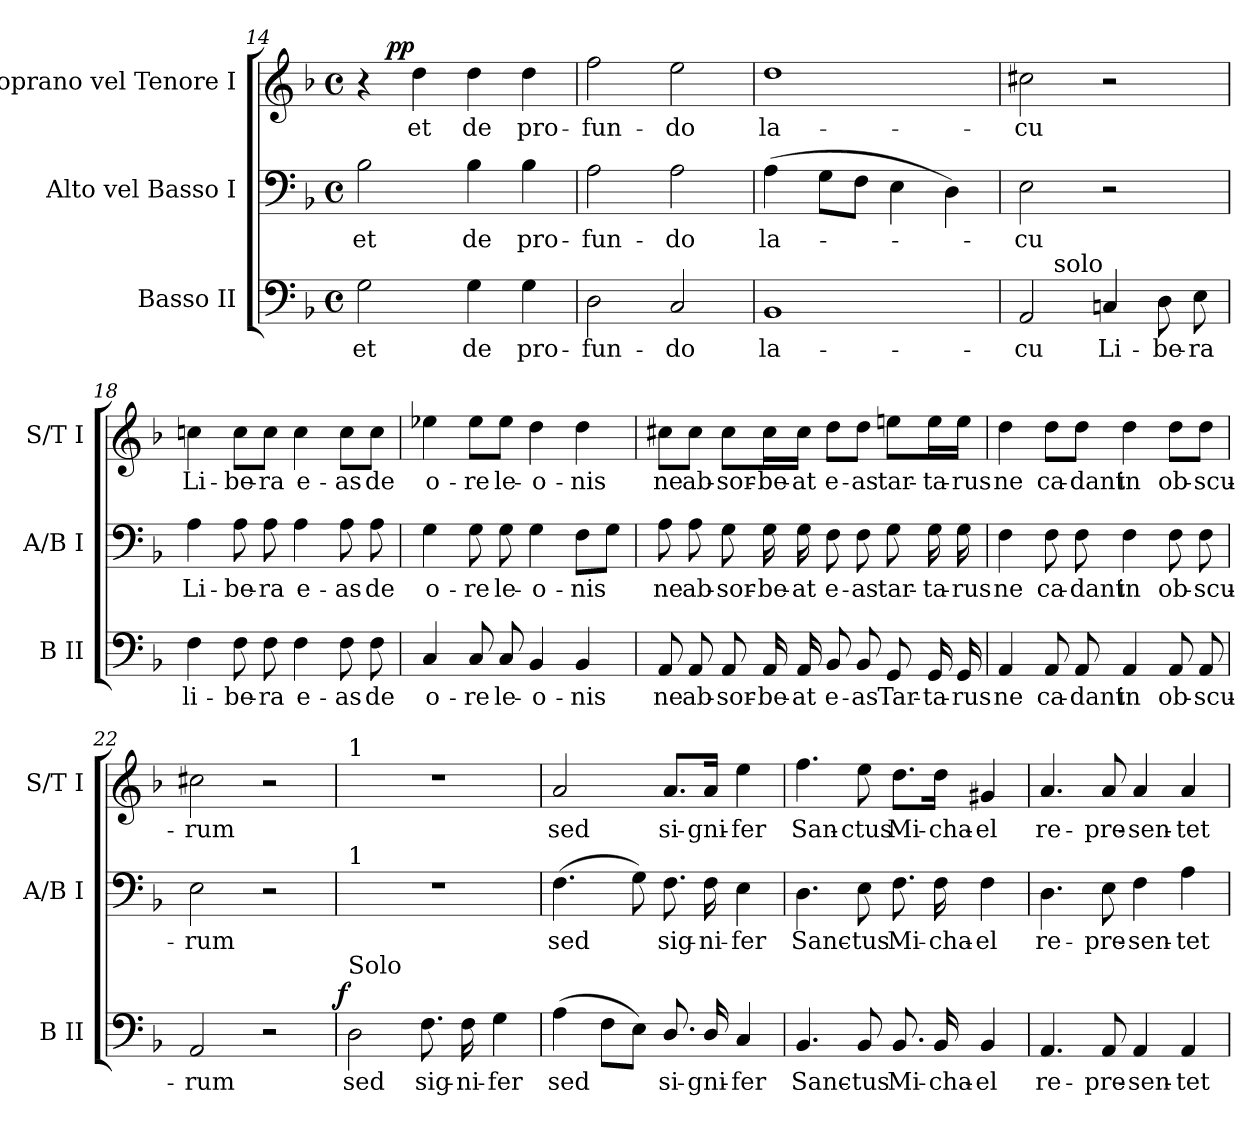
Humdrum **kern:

**kern	**text	**dynam	**kern	**text	**kern	**text	**dynam
*part3	*part3	*part3	*part2	*part2	*part1	*part1	*part1
*staff3	*staff3	*staff3	*staff2	*staff2	*staff1	*staff1	*staff1
*I"Basso II	*	*	*I"Alto vel Basso I	*	*I"Soprano vel Tenore I	*	*
*I'B II	*	*	*I'A/B I	*	*I'S/T I	*	*
*clefF4	*	*	*clefF4	*	*clefG2	*	*
*	*	*	*	*	*ITrd7c12	*	*
*k[b-]	*	*	*k[b-]	*	*k[b-]	*	*
*M4/4	*	*	*M4/4	*	*M4/4	*	*
*met(c)	*	*	*met(c)	*	*met(c)	*	*
=14	=14	=14	=14	=14	=14	=14	=14
2G\	et	.	2B-\	et	4r	.	.
!	!	!	!	!	!	!	!LO:DY:a:rj
.	.	.	.	.	4d\	et	pp
4G\	de	.	4B-\	de	4d\	de	.
4G\	pro-	.	4B-\	pro-	4d\	pro-	.
=15	=15	=15	=15	=15	=15	=15	=15
2D\	-fun-	.	2A\	-fun-	2f\	-fun-	.
2C/	-do	.	2A\	-do	2e\	-do	.
=16	=16	=16	=16	=16	=16	=16	=16
1BB-/	la-	.	(4A\	la-	1d/	la-	.
.	.	.	8G\L	.	.	.	.
.	.	.	8F\J	.	.	.	.
.	.	.	4E\	.	.	.	.
.	.	.	4D\)	.	.	.	.
=17	=17	=17	=17	=17	=17	=17	=17
2AA/	-cu	.	2E\	-cu	2c#X\	-cu	.
!LO:TX:a:rj:t=solo	!	!	!	!	!	!	!
4Cn/	Li-	.	2r	.	2r	.	.
8D\	-be-	.	.	.	.	.	.
8E\	-ra	.	.	.	.	.	.
=18	=18	=18	=18	=18	=18	=18	=18
4F\	li-	.	4A\	Li-	4cn\	Li-	.
8F\	-be-	.	8A\	-be-	8c\L	-be-	.
8F\	-ra	.	8A\	-ra	8c\J	-ra	.
4F\	e-	.	4A\	e-	4c\	e-	.
8F\	-as	.	8A\	-as	8c\L	-as	.
8F\	de	.	8A\	de	8c\J	de	.
=19	=19	=19	=19	=19	=19	=19	=19
4C/	o-	.	4G\	o-	4e-X\	o-	.
8C/	-re	.	8G\	-re	8e-\L	-re	.
8C/	le-	.	8G\	le-	8e-\J	le-	.
4BB-/	-o-	.	4G\	-o-	4d\	-o-	.
4BB-/	-nis	.	8F\L	-nis	4d\	-nis	.
.	.	.	8G\J	.	.	.	.
=20	=20	=20	=20	=20	=20	=20	=20
8AA/	ne	.	8A\	ne	8c#X\L	ne	.
8AA/	ab-	.	8A\	ab-	8c#\J	ab-	.
8AA/	-sor-	.	8G\	-sor-	8c#\L	-sor-	.
16AA/	-be-	.	16G\	-be-	16c#\L	-be-	.
16AA/	-at	.	16G\	-at	16c#\JJ	-at	.
8BB-/	e-	.	8F\	e-	8d\L	e-	.
8BB-/	-as	.	8F\	-as	8d\J	-as	.
8GG/	Tar-	.	8G\	tar-	8en\L	tar-	.
16GG/	-ta-	.	16G\	-ta-	16e\L	-ta-	.
16GG/	-rus	.	16G\	-rus	16e\JJ	-rus	.
=21	=21	=21	=21	=21	=21	=21	=21
4AA/	ne	.	4F\	ne	4d\	ne	.
8AA/	ca-	.	8F\	ca-	8d\L	ca-	.
8AA/	-dant	.	8F\	-dant	8d\J	-dant	.
4AA/	in	.	4F\	in	4d\	in	.
8AA/	ob-	.	8F\	ob-	8d\L	ob-	.
8AA/	-scu-	.	8F\	-scu-	8d\J	-scu-	.
=22	=22	=22	=22	=22	=22	=22	=22
2AA/	-rum	.	2E\	-rum	2c#X\	-rum	.
2r	.	.	2r	.	2r	.	.
=23	=23	=23	=23	=23	=23	=23	=23
!	!	!	!	!	!LO:TX:a:t=1	!	!
!	!	!	!LO:TX:a:t=1	!	!	!	!
!LO:TX:a:t=Solo	!	!	!	!	!	!	!
!	!	!LO:DY:a:rj	!	!	!	!	!
2D\	sed	f	1r	.	1r	.	.
8.F\	sig-	.	.	.	.	.	.
16F\	-ni-	.	.	.	.	.	.
4G\	-fer	.	.	.	.	.	.
=24	=24	=24	=24	=24	=24	=24	=24
(4A\	sed	.	(4.F\	sed	2A/	sed	.
8F\L	.	.	.	.	.	.	.
8E\J)	.	.	8G\)	.	.	.	.
8.D/	si-	.	8.F\	sig-	8.A/L	si-	.
16D/	-gni-	.	16F\	-ni-	16A/Jk	-gni-	.
4C/	-fer	.	4E\	-fer	4e\	-fer	.
=25	=25	=25	=25	=25	=25	=25	=25
4.BB-/	Sanc-	.	4.D\	Sanc-	4.f\	San-	.
8BB-/	-tus	.	8E\	-tus	8e\	-ctus	.
8.BB-/	Mi-	.	8.F\	Mi-	8.d\L	Mi-	.
16BB-/	-cha-	.	16F\	-cha-	16d\Jk	-cha-	.
4BB-/	-el	.	4F\	-el	4G#X/	-el	.
=26	=26	=26	=26	=26	=26	=26	=26
4.AA/	re-	.	4.D\	re-	4.A/	re-	.
8AA/	-pre-	.	8E\	-pre-	8A/	-pre-	.
4AA/	-sen-	.	4F\	-sen-	4A/	-sen-	.
4AA/	-tet	.	4A\	-tet	4A/	-tet	.
=	=	=	=	=	=	=	=
*-	*-	*-	*-	*-	*-	*-	*-
